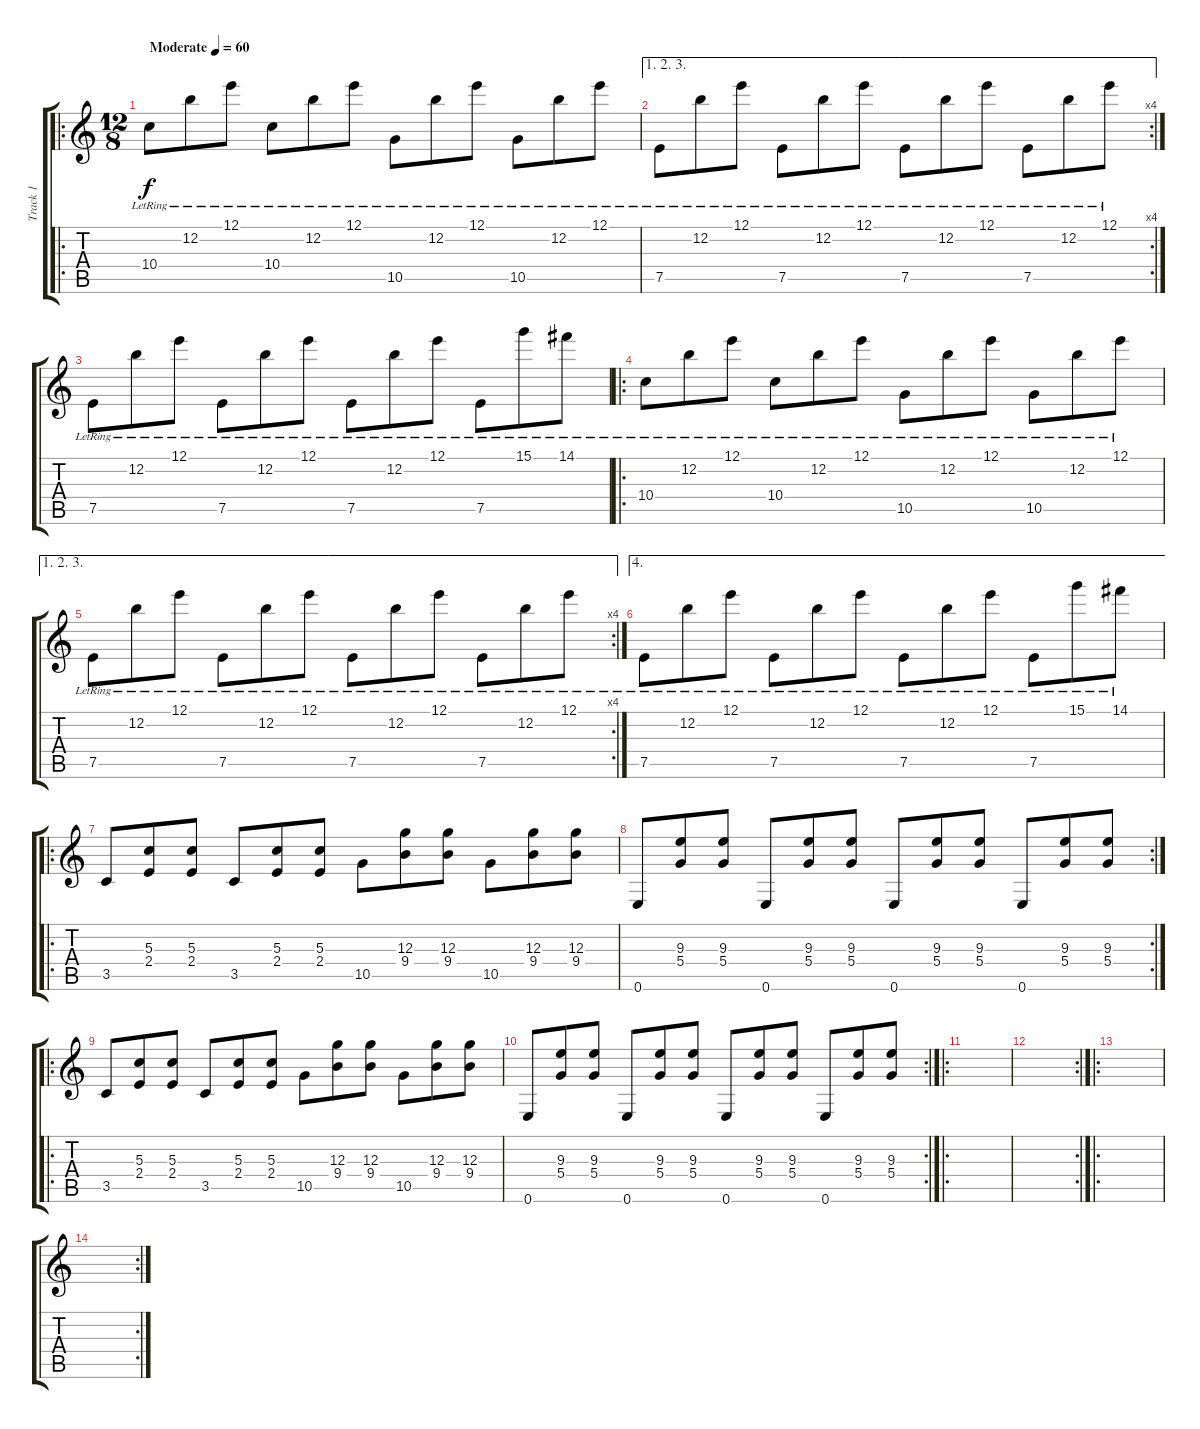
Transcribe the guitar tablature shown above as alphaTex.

\track ("Track 1" "Track 1") {instrument acousticguitarsteel}
\staff {score tabs}
\tuning (E4 B3 G3 D3 A2 E2) {hide}
\ro
\ts (12 8)
\tempo (60 "Moderate")
\clef g2
\ks c
10.4{lr}.8{dy f instrument acousticguitarsteel} 12.2{lr}.8 12.1{lr}.8 10.4{lr}.8 12.2{lr}.8 12.1{lr}.8 10.5{lr}.8 12.2{lr}.8 12.1{lr}.8 10.5{lr}.8 12.2{lr}.8 12.1{lr}.8 |
\ae (1 2 3)
\rc 4
7.5{lr}.8 12.2{lr}.8 12.1{lr}.8 7.5{lr}.8 12.2{lr}.8 12.1{lr}.8 7.5{lr}.8 12.2{lr}.8 12.1{lr}.8 7.5{lr}.8 12.2{lr}.8 12.1{lr}.8 |
7.5{lr}.8 12.2{lr}.8 12.1{lr}.8 7.5{lr}.8 12.2{lr}.8 12.1{lr}.8 7.5{lr}.8 12.2{lr}.8 12.1{lr}.8 7.5{lr}.8 15.1{lr}.8 14.1{lr}.8 |
\ro
10.4{lr}.8 12.2{lr}.8 12.1{lr}.8 10.4{lr}.8 12.2{lr}.8 12.1{lr}.8 10.5{lr}.8 12.2{lr}.8 12.1{lr}.8 10.5{lr}.8 12.2{lr}.8 12.1{lr}.8 |
\ae (1 2 3)
\rc 4
7.5{lr}.8 12.2{lr}.8 12.1{lr}.8 7.5{lr}.8 12.2{lr}.8 12.1{lr}.8 7.5{lr}.8 12.2{lr}.8 12.1{lr}.8 7.5{lr}.8 12.2{lr}.8 12.1{lr}.8 |
\ae 4
7.5{lr}.8 12.2{lr}.8 12.1{lr}.8 7.5{lr}.8 12.2{lr}.8 12.1{lr}.8 7.5{lr}.8 12.2{lr}.8 12.1{lr}.8 7.5{lr}.8 15.1{lr}.8 14.1{lr}.8 |
\ro
3.5.8{volume 9} (5.3 2.4).8 (5.3 2.4).8 3.5.8 (5.3 2.4).8 (5.3 2.4).8 10.5.8 (12.3 9.4).8 (12.3 9.4).8 10.5.8 (12.3 9.4).8 (12.3 9.4).8 |
\rc 2
0.6.8 (9.3 5.4).8 (9.3 5.4).8 0.6.8 (9.3 5.4).8 (9.3 5.4).8 0.6.8 (9.3 5.4).8 (9.3 5.4).8 0.6.8 (9.3 5.4).8 (9.3 5.4).8 |
\ro
3.5.8 (5.3 2.4).8 (5.3 2.4).8 3.5.8 (5.3 2.4).8 (5.3 2.4).8 10.5.8 (12.3 9.4).8 (12.3 9.4).8 10.5.8 (12.3 9.4).8 (12.3 9.4).8 |
\rc 2
0.6.8 (9.3 5.4).8 (9.3 5.4).8 0.6.8 (9.3 5.4).8 (9.3 5.4).8 0.6.8 (9.3 5.4).8 (9.3 5.4).8 0.6.8 (9.3 5.4).8 (9.3 5.4).8 |
\ro
|
\rc 2
|
\ro
|
\rc 2
